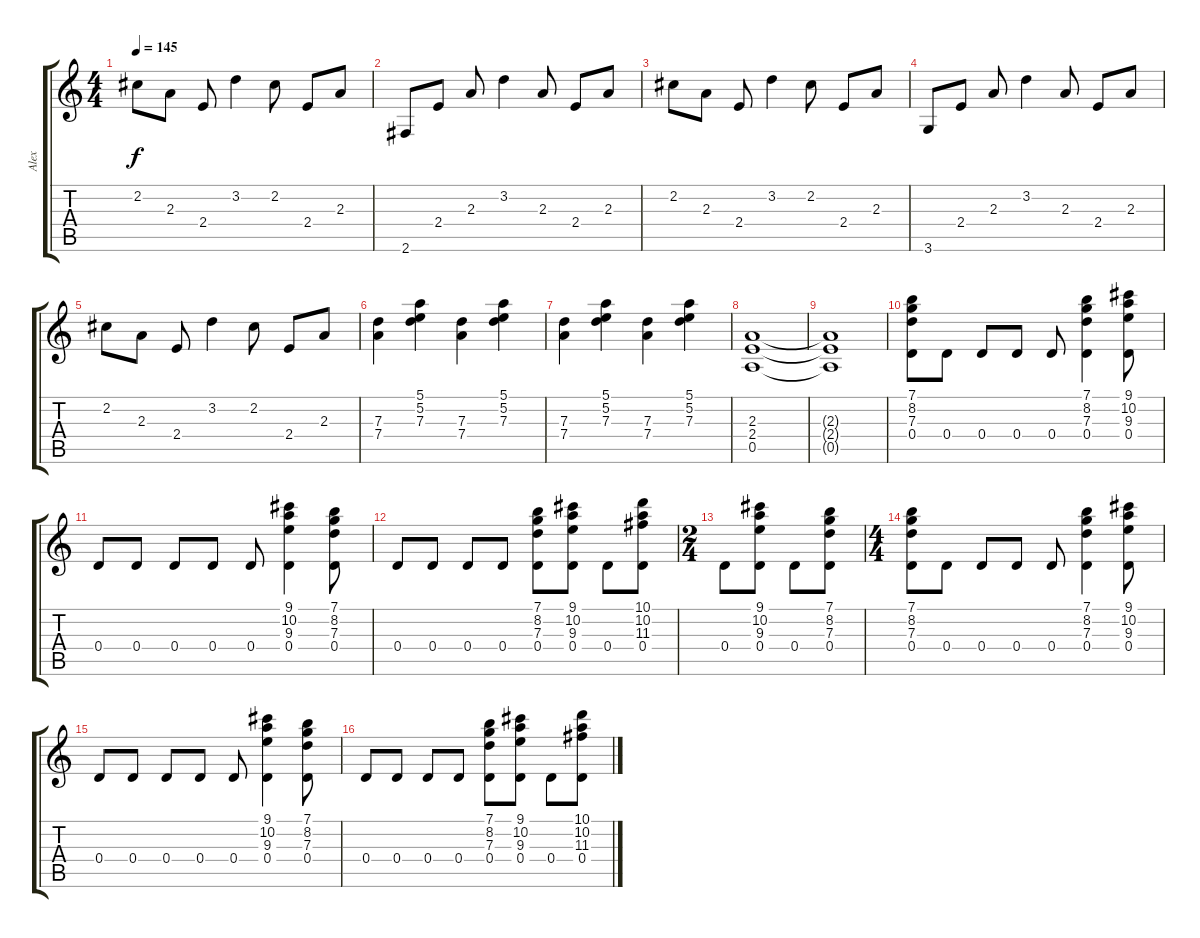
\track ("Alex" "Alex") {instrument overdrivenguitar}
\staff {score tabs}
\tuning (E4 B3 G3 D3 A2 E2) {hide}
\ts (4 4)
\tempo 145
\clef g2
\ks c
2.2.8{dy f} 2.3.8 2.4.8 3.2.4 2.2.8 2.4.8 2.3.8 |
2.6.8 2.4.8 2.3.8 3.2.4 2.3.8 2.4.8 2.3.8 |
2.2.8 2.3.8 2.4.8 3.2.4 2.2.8 2.4.8 2.3.8 |
3.6.8 2.4.8 2.3.8 3.2.4 2.3.8 2.4.8 2.3.8 |
2.2.8 2.3.8 2.4.8 3.2.4 2.2.8 2.4.8 2.3.8 |
(7.3 7.4).4 (5.1 5.2 7.3).4 (7.3 7.4).4 (5.1 5.2 7.3).4 |
(7.3 7.4).4 (5.1 5.2 7.3).4 (7.3 7.4).4 (5.1 5.2 7.3).4 |
(2.3 2.4 0.5).1 |
(2.3{t} 2.4{t} 0.5{t}).1 |
(7.1 8.2 7.3 0.4).8{instrument overdrivenguitar} 0.4.8 0.4.8 0.4.8 0.4.8 (7.1 8.2 7.3 0.4).4 (9.1 10.2 9.3 0.4).8 |
0.4.8 0.4.8 0.4.8 0.4.8 0.4.8 (9.1 10.2 9.3 0.4).4 (7.1 8.2 7.3 0.4).8 |
0.4.8 0.4.8 0.4.8 0.4.8 (7.1 8.2 7.3 0.4).8 (9.1 10.2 9.3 0.4).8 0.4.8 (10.1 10.2 11.3 0.4).8 |
\ts (2 4)
0.4.8 (9.1 10.2 9.3 0.4).8 0.4.8 (7.1 8.2 7.3 0.4).8 |
\ts (4 4)
(7.1 8.2 7.3 0.4).8{instrument overdrivenguitar} 0.4.8 0.4.8 0.4.8 0.4.8 (7.1 8.2 7.3 0.4).4 (9.1 10.2 9.3 0.4).8 |
0.4.8 0.4.8 0.4.8 0.4.8 0.4.8 (9.1 10.2 9.3 0.4).4 (7.1 8.2 7.3 0.4).8 |
0.4.8 0.4.8 0.4.8 0.4.8 (7.1 8.2 7.3 0.4).8 (9.1 10.2 9.3 0.4).8 0.4.8 (10.1 10.2 11.3 0.4).8
